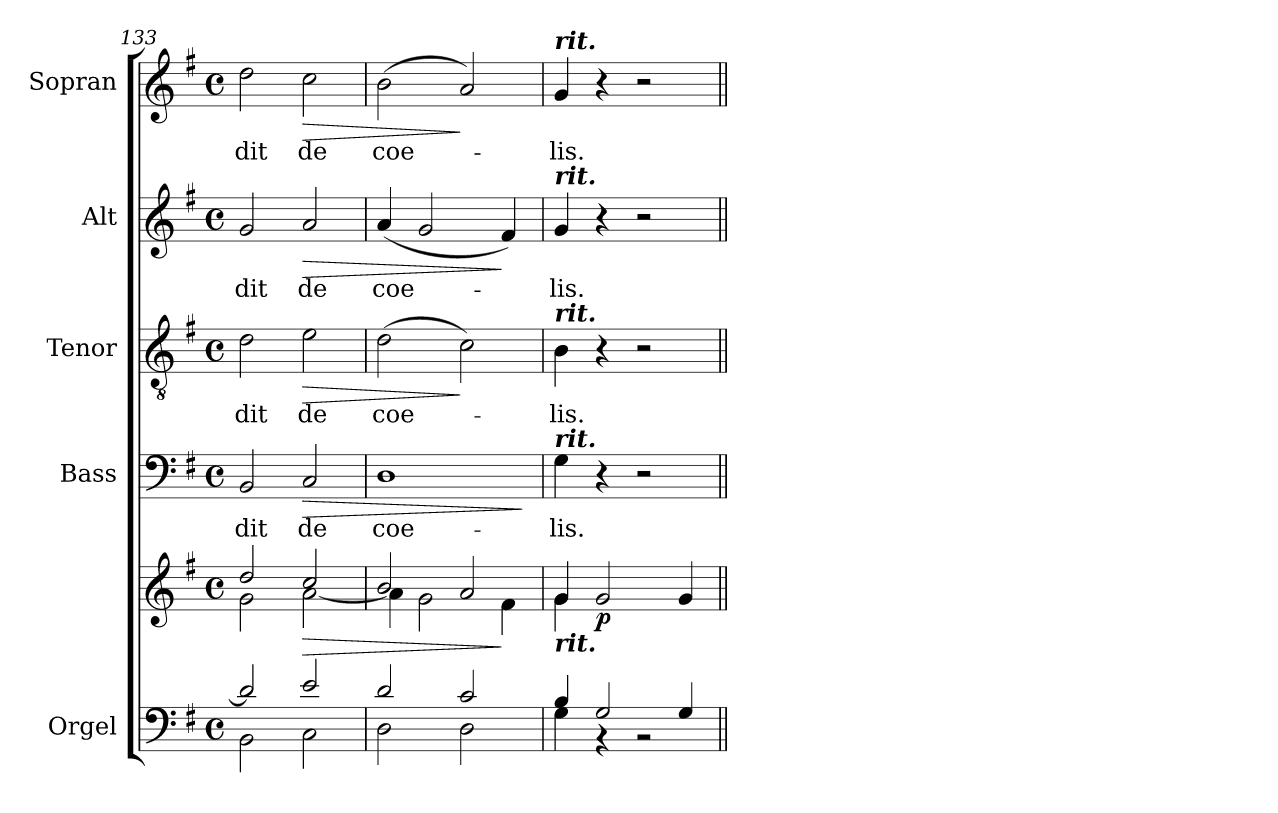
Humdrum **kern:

**kern	**kern	**dynam	**kern	**text	**dynam	**kern	**text	**dynam	**kern	**text	**dynam	**kern	**text	**dynam
*part5	*part5	*part5	*part4	*part4	*part4	*part3	*part3	*part3	*part2	*part2	*part2	*part1	*part1	*part1
*staff6	*staff5	*staff5/6	*staff4	*staff4	*staff4	*staff3	*staff3	*staff3	*staff2	*staff2	*staff2	*staff1	*staff1	*staff1
*I"Orgel	*	*	*I"Bass	*	*	*I"Tenor	*	*	*I"Alt	*	*	*I"Sopran	*	*
*I'Org.	*	*	*I'B.	*	*	*I'T.	*	*	*I'A.	*	*	*I'S.	*	*
!!LO:LB:g=z
*clefF4	*clefG2	*	*clefF4	*	*	*clefGv2	*	*	*clefG2	*	*	*clefG2	*	*
*k[f#]	*k[f#]	*	*k[f#]	*	*	*k[f#]	*	*	*k[f#]	*	*	*k[f#]	*	*
*G:	*G:	*	*G:	*	*	*G:	*	*	*G:	*	*	*G:	*	*
*M4/4	*M4/4	*	*M4/4	*	*	*M4/4	*	*	*M4/4	*	*	*M4/4	*	*
*met(c)	*met(c)	*	*met(c)	*	*	*met(c)	*	*	*met(c)	*	*	*met(c)	*	*
=133	=133	=133	=133	=133	=133	=133	=133	=133	=133	=133	=133	=133	=133	=133
*^	*^	*	*	*	*	*	*	*	*	*	*	*	*	*
!	!	!	!	!	!	!LO:LY:b	!	!	!LO:LY:b	!	!	!LO:LY:b	!	!	!LO:LY:b	!
2d/]	2BB\	2dd/	2g\	.	2BB/	-dit	.	2d\	-dit	.	2g/	-dit	.	2dd\	-dit	.
!	!	!	!	!LO:HP:b	!	!LO:LY:b	!LO:HP:b	!	!LO:LY:b	!LO:HP:b	!	!LO:LY:b	!LO:HP:b	!	!LO:LY:b	!LO:HP:b
2e/	2C\	2cc/	[<2a\	>	2C/	de	>	2e\	de	>	2a/	de	>	2cc\	de	>
=134	=134	=134	=134	=134	=134	=134	=134	=134	=134	=134	=134	=134	=134	=134	=134	=134
!	!	!	!	!	!	!LO:LY:b	!	!	!LO:LY:b	!	!	!LO:LY:b	!	!	!LO:LY:b	!
2d/	2D\	2b/	4a\]	.	1D	coe-	.	(>2d\	coe-	.	(<4a/	coe-	.	(>2b\	coe-	.
.	.	.	2g\	.	.	.	.	.	.	.	2g/	.	.	.	.	.
2c/	2D\	2a/	.	.	.	.	.	2c\)	.	]	.	.	.	2a/)	.	]
.	.	.	4f#\	]	.	.	.	.	.	.	4f#/)	.	]	.	.	.
*v	*v	*	*	*	*	*	*	*	*	*	*	*	*	*	*	*
*	*v	*v	*	*	*	*	*	*	*	*	*	*	*	*	*
.	.	.	.	.	]	.	.	.	.	.	.	.	.	.
=135	=135	=135	=135	=135	=135	=135	=135	=135	=135	=135	=135	=135	=135	=135
*^	*^	*	*	*	*	*	*	*	*	*	*	*	*	*
!	!	!	!	!	!	!	!	!	!	!	!	!	!	!LO:TX:a:Bi:t=rit.	!	!
!	!	!	!	!	!	!	!	!	!	!	!LO:TX:a:Bi:t=rit.	!	!	!	!	!
!	!	!	!	!	!	!	!	!LO:TX:a:Bi:t=rit.	!	!	!	!	!	!	!	!
!	!	!	!	!	!LO:TX:a:Bi:t=rit.	!	!	!	!	!	!	!	!	!	!	!
!	!	!LO:TX:b:Bi:t=rit.	!	!	!	!	!	!	!	!	!	!	!	!	!	!
!	!	!	!	!	!	!LO:LY:b	!	!	!LO:LY:b	!	!	!LO:LY:b	!	!	!LO:LY:b	!
4B/	4G\	4g/	4g\	.	4G\	-lis.	.	4B\	-lis.	.	4g/	-lis.	.	4g/	-lis.	.
!	!	!	!	!LO:DY:b	!	!	!	!	!	!	!	!	!	!	!	!
2G/	4rBB	2g/	2.ryy	p	4r	.	.	4r	.	.	4r	.	.	4r	.	.
.	2rBB	.	.	.	2r	.	.	2r	.	.	2r	.	.	2r	.	.
4G/	.	4g/	.	.	.	.	.	.	.	.	.	.	.	.	.	.
*v	*v	*	*	*	*	*	*	*	*	*	*	*	*	*	*	*
*	*v	*v	*	*	*	*	*	*	*	*	*	*	*	*	*
=||	=||	=||	=||	=||	=||	=||	=||	=||	=||	=||	=||	=||	=||	=||
*-	*-	*-	*-	*-	*-	*-	*-	*-	*-	*-	*-	*-	*-	*-
